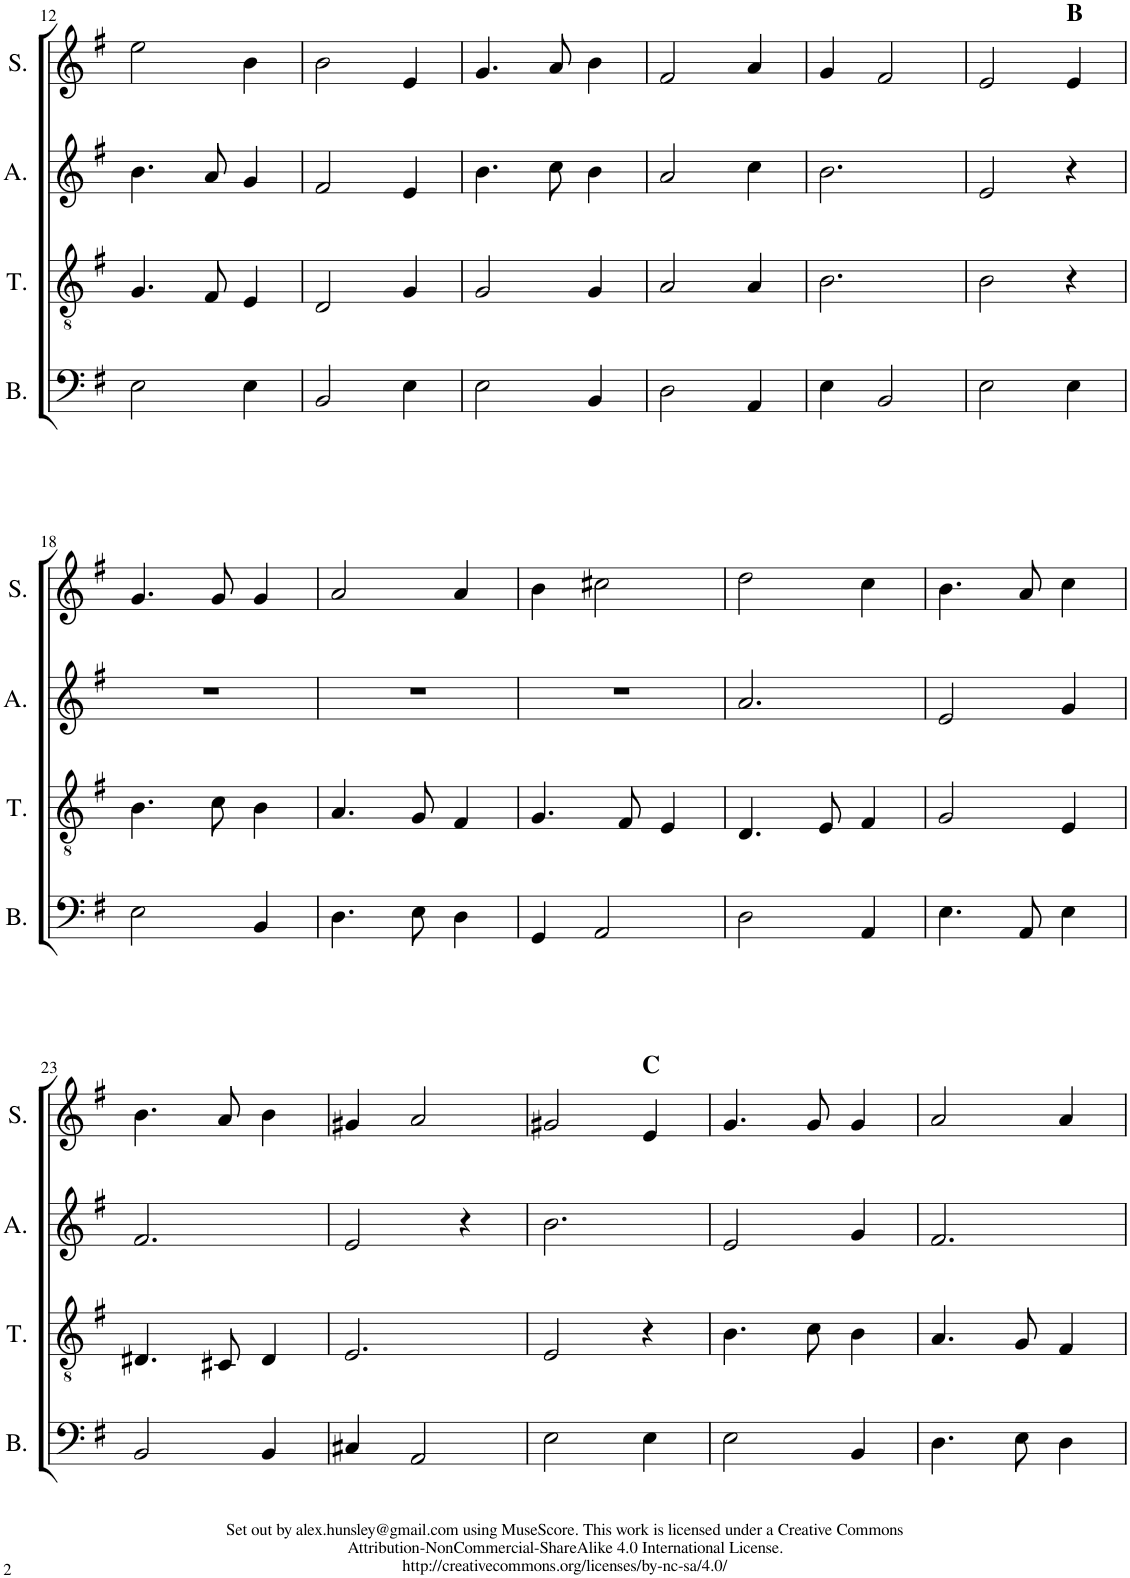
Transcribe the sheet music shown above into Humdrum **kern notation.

**kern	**kern	**kern	**kern
*part4	*part3	*part2	*part1
*staff4	*staff3	*staff2	*staff1
*I"Bass	*I"Tenor	*I"Alto	*I"Soprano
*I'B.	*I'T.	*I'A.	*I'S.
!!LO:PB:g=z
*clefF4	*clefGv2	*clefG2	*clefG2
*	*Trd4c7	*	*
*k[f#]	*k[f#]	*k[f#]	*k[f#]
*M3/4	*M3/4	*M3/4	*M3/4
=12	=12	=12	=12
2E\	4.G/	4.b\	2ee\
.	8F#/	8a/	.
4E\	4E/	4g/	4b\
=13	=13	=13	=13
2BB/	2D/	2f#/	2b\
4E\	4G/	4e/	4e/
=14	=14	=14	=14
2E\	2G/	4.b\	4.g/
.	.	8cc\	8a/
4BB/	4G/	4b\	4b\
=15	=15	=15	=15
2D\	2A/	2a/	2f#/
4AA/	4A/	4cc\	4a/
=16	=16	=16	=16
4E\	2.B\	2.b\	4g/
2BB/	.	.	2f#/
=17	=17	=17	=17
2E\	2B\	2e/	2e/
!	!	!	!LO:TX:a:B:t=B
4E\	4r	4r	4e/
!!LO:LB:g=z
=18	=18	=18	=18
2E\	4.B\	2.r	4.g/
.	8c\	.	8g/
4BB/	4B\	.	4g/
=19	=19	=19	=19
4.D\	4.A/	2.r	2a/
8E\	8G/	.	.
4D\	4F#/	.	4a/
=20	=20	=20	=20
4GG/	4.G/	2.r	4b\
2AA/	.	.	2cc#X\
.	8F#/	.	.
.	4E/	.	.
=21	=21	=21	=21
2D\	4.D/	2.a/	2dd\
.	8E/	.	.
4AA/	4F#/	.	4cc\
=22	=22	=22	=22
4.E\	2G/	2e/	4.b\
8AA/	.	.	8a/
4E\	4E/	4g/	4cc\
!!LO:LB:g=z
=23	=23	=23	=23
2BB/	4.D#X/	2.f#/	4.b\
.	8C#X/	.	8a/
4BB/	4D#/	.	4b\
=24	=24	=24	=24
4C#X/	2.E/	2e/	4g#X/
2AA/	.	.	2a/
.	.	4r	.
=25	=25	=25	=25
2E\	2E/	2.b\	2g#X/
!	!	!	!LO:TX:a:B:t=C
4E\	4r	.	4e/
=26	=26	=26	=26
2E\	4.B\	2e/	4.g/
.	8c\	.	8g/
4BB/	4B\	4g/	4g/
=27	=27	=27	=27
4.D\	4.A/	2.f#/	2a/
8E\	8G/	.	.
4D\	4F#/	.	4a/
=	=	=	=
*-	*-	*-	*-
